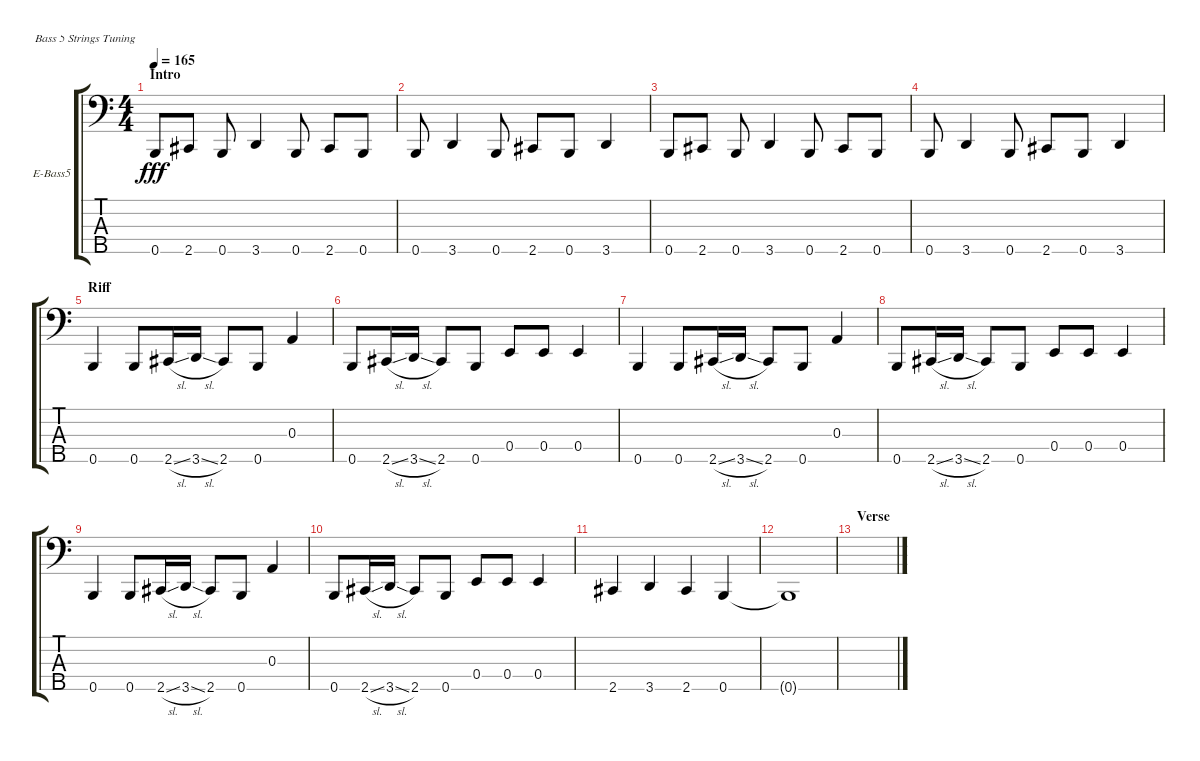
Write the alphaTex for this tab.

\defaultSystemsLayout 4
\bracketExtendMode groupsimilarinstruments
\firstSystemTrackNameOrientation horizontal
\otherSystemsTrackNameOrientation horizontal
\track ("Bass" "E-Bass5") {instrument electricbassfinger}
\staff {score tabs}
\tuning (G2 D2 A1 E1 B0)
\ts (4 4)
\section ("" "Intro")
\tempo 165
\clef f4
\scale
0.485477
\ks c
0.5.8{dy fff instrument electricbassfinger} 2.5.8 0.5.8 3.5.4 0.5.8 2.5.8 0.5.8 |
\scale
0.257261 0.5.8 3.5.4 0.5.8 2.5.8 0.5.8 3.5.4 |
\scale
0.257261 0.5.8 2.5.8 0.5.8 3.5.4 0.5.8 2.5.8 0.5.8 |
\scale
0.333333 0.5.8 3.5.4 0.5.8 2.5.8 0.5.8 3.5.4 |
\section ("" "Riff")
\scale
0.333333 0.5.4 0.5.8 2.5{sl}.16 3.5{sl}.16 2.5.8 0.5.8 0.3.4 |
\scale
0.333333 0.5.8 2.5{sl}.16 3.5{sl}.16 2.5.8 0.5.8 0.4.8 0.4.8 0.4.4 |
\scale
0.333333 0.5.4 0.5.8 2.5{sl}.16 3.5{sl}.16 2.5.8 0.5.8 0.3.4 |
\scale
0.333333 0.5.8 2.5{sl}.16 3.5{sl}.16 2.5.8 0.5.8 0.4.8 0.4.8 0.4.4 |
\scale
0.333333 0.5.4 0.5.8 2.5{sl}.16 3.5{sl}.16 2.5.8 0.5.8 0.3.4 |
\scale
0.333333 0.5.8 2.5{sl}.16 3.5{sl}.16 2.5.8 0.5.8 0.4.8 0.4.8 0.4.4 |
\scale
0.333333 2.5.4 3.5.4 2.5.4 0.5.4 |
\scale
0.333333 0.5{t}.1 |
\section ("" "Verse")
\scale
0.333333 |
\scale
0.333333 |
\scale
0.333333 |
\scale
0.333333
